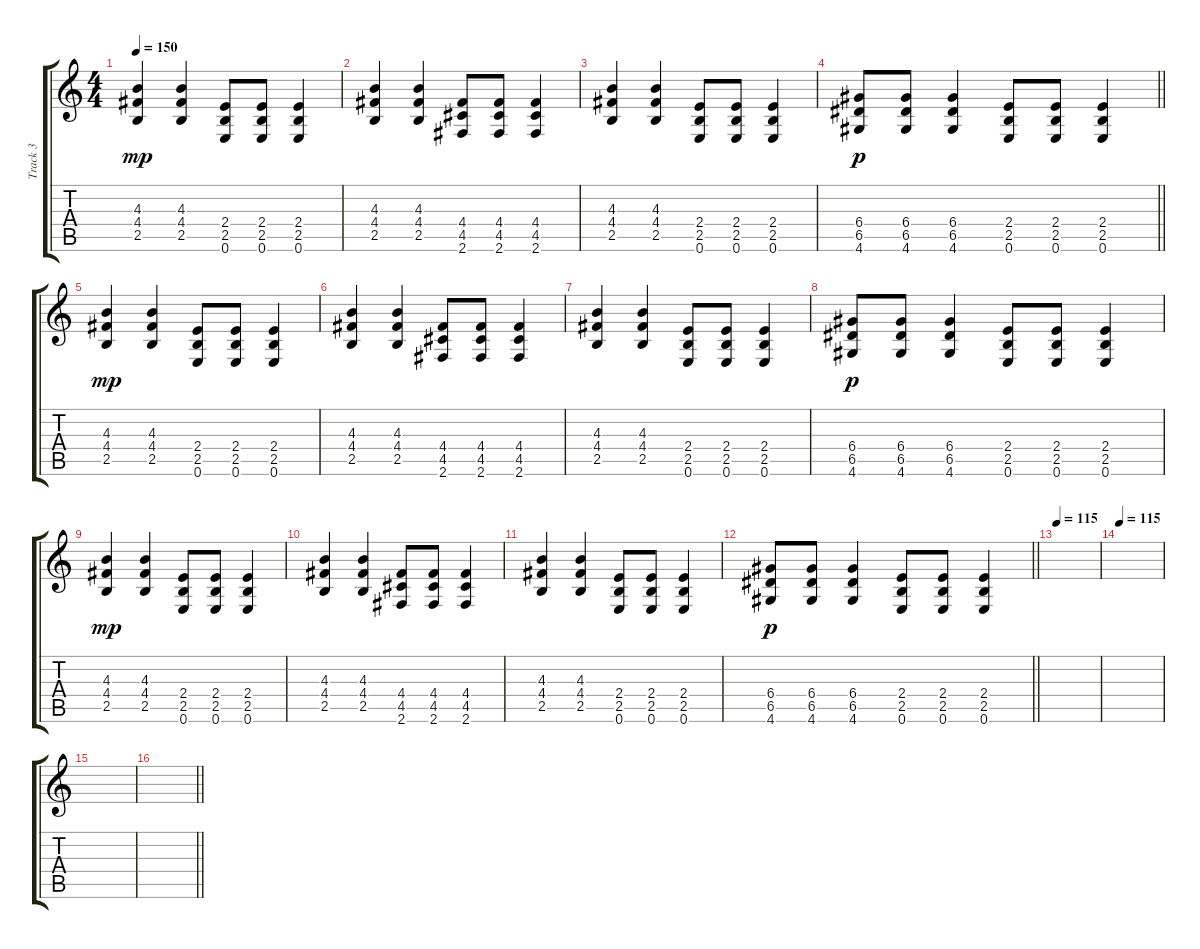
\track ("Track 3" "Track 3") {instrument electricguitarjazz}
\staff {score tabs}
\tuning (E4 B3 G3 D3 A2 E2) {hide}
\ts (4 4)
\tempo 150
\clef g2
\ks c
(4.3 4.4 2.5).4{dy mp} (4.3 4.4 2.5).4 (2.4 2.5 0.6).8 (2.4 2.5 0.6).8 (2.4 2.5 0.6).4 |
(4.3 4.4 2.5).4 (4.3 4.4 2.5).4 (4.4 4.5 2.6).8 (4.4 4.5 2.6).8 (4.4 4.5 2.6).4 |
(4.3 4.4 2.5).4 (4.3 4.4 2.5).4 (2.4 2.5 0.6).8 (2.4 2.5 0.6).8 (2.4 2.5 0.6).4 |
\barLineRight lightlight
(6.4 6.5 4.6).8{dy p} (6.4 6.5 4.6).8 (6.4 6.5 4.6).4 (2.4 2.5 0.6).8 (2.4 2.5 0.6).8 (2.4 2.5 0.6).4 |
(4.3 4.4 2.5).4{dy mp} (4.3 4.4 2.5).4 (2.4 2.5 0.6).8 (2.4 2.5 0.6).8 (2.4 2.5 0.6).4 |
(4.3 4.4 2.5).4 (4.3 4.4 2.5).4 (4.4 4.5 2.6).8 (4.4 4.5 2.6).8 (4.4 4.5 2.6).4 |
(4.3 4.4 2.5).4 (4.3 4.4 2.5).4 (2.4 2.5 0.6).8 (2.4 2.5 0.6).8 (2.4 2.5 0.6).4 |
(6.4 6.5 4.6).8{dy p} (6.4 6.5 4.6).8 (6.4 6.5 4.6).4 (2.4 2.5 0.6).8 (2.4 2.5 0.6).8 (2.4 2.5 0.6).4 |
(4.3 4.4 2.5).4{dy mp} (4.3 4.4 2.5).4 (2.4 2.5 0.6).8 (2.4 2.5 0.6).8 (2.4 2.5 0.6).4 |
(4.3 4.4 2.5).4 (4.3 4.4 2.5).4 (4.4 4.5 2.6).8 (4.4 4.5 2.6).8 (4.4 4.5 2.6).4 |
(4.3 4.4 2.5).4 (4.3 4.4 2.5).4 (2.4 2.5 0.6).8 (2.4 2.5 0.6).8 (2.4 2.5 0.6).4 |
\barLineRight lightlight
(6.4 6.5 4.6).8{dy p} (6.4 6.5 4.6).8 (6.4 6.5 4.6).4 (2.4 2.5 0.6).8 (2.4 2.5 0.6).8 (2.4 2.5 0.6).4 |
\tempo 115
|
\tempo 115
|
|
\barLineRight lightlight
